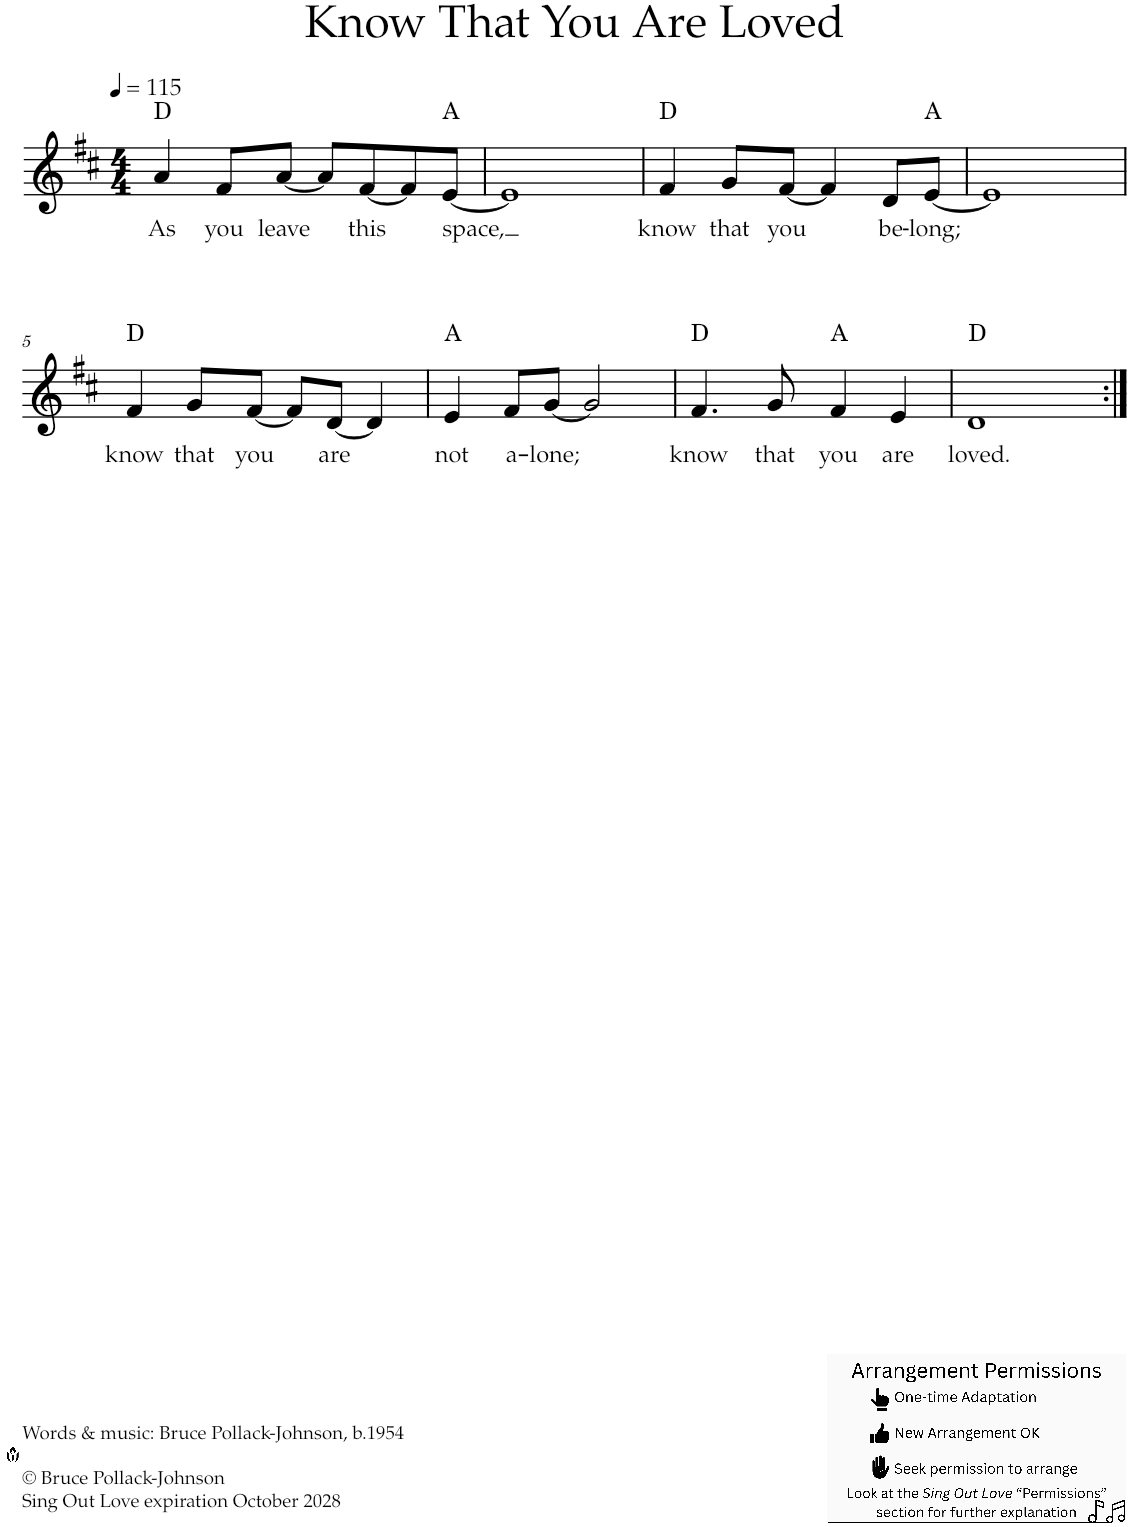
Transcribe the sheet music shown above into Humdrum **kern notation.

**kern	**text	**harte
*part1	*part1	*part1
*staff1	*staff1	*
*I"Violin	*	*
*I'Vln.	*	*
*clefG2	*	*
*k[f#c#]	*	*
*M4/4	*	*
*MM115	*	*
=1	=1	=1
!	!LO:LY:b	!
4a/	As	D:maj
!	!LO:LY:b	!
8f#/L	you	.
!	!LO:LY:b	!
[8a/J	leave	.
8a/L]	.	.
!	!LO:LY:b	!
[8f#/	this	.
8f#/]	.	.
!	!LO:LY:b	!
[8e/J	space,	A:maj
=2	=2	=2
1e]	.	.
=3	=3	=3
!	!LO:LY:b	!
4f#/	know	D:maj
!	!LO:LY:b	!
8g/L	that	.
!	!LO:LY:b	!
[8f#/J	you	.
4f#/]	.	.
!	!LO:LY:b	!
8d/L	be-	.
!	!LO:LY:b	!
[8e/J	-long;	A:maj
=4	=4	=4
1e]	.	.
!!LO:LB:g=z
=5	=5	=5
!	!LO:LY:b	!
4f#/	know	D:maj
!	!LO:LY:b	!
8g/L	that	.
!	!LO:LY:b	!
[8f#/J	you	.
8f#/L]	.	.
!	!LO:LY:b	!
[8d/J	are	.
4d/]	.	.
=6	=6	=6
!	!LO:LY:b	!
4e/	not	A:maj
!	!LO:LY:b	!
8f#/L	a-	.
!	!LO:LY:b	!
[8g/J	-lone;	.
2g/]	.	.
=7	=7	=7
!	!LO:LY:b	!
4.f#/	know	D:maj
!	!LO:LY:b	!
8g/	that	.
!	!LO:LY:b	!
4f#/	you	A:maj
!	!LO:LY:b	!
4e/	are	.
=8	=8	=8
!	!LO:LY:b	!
1d	loved.	D:maj
=:|!	=:|!	=:|!
*-	*-	*-
